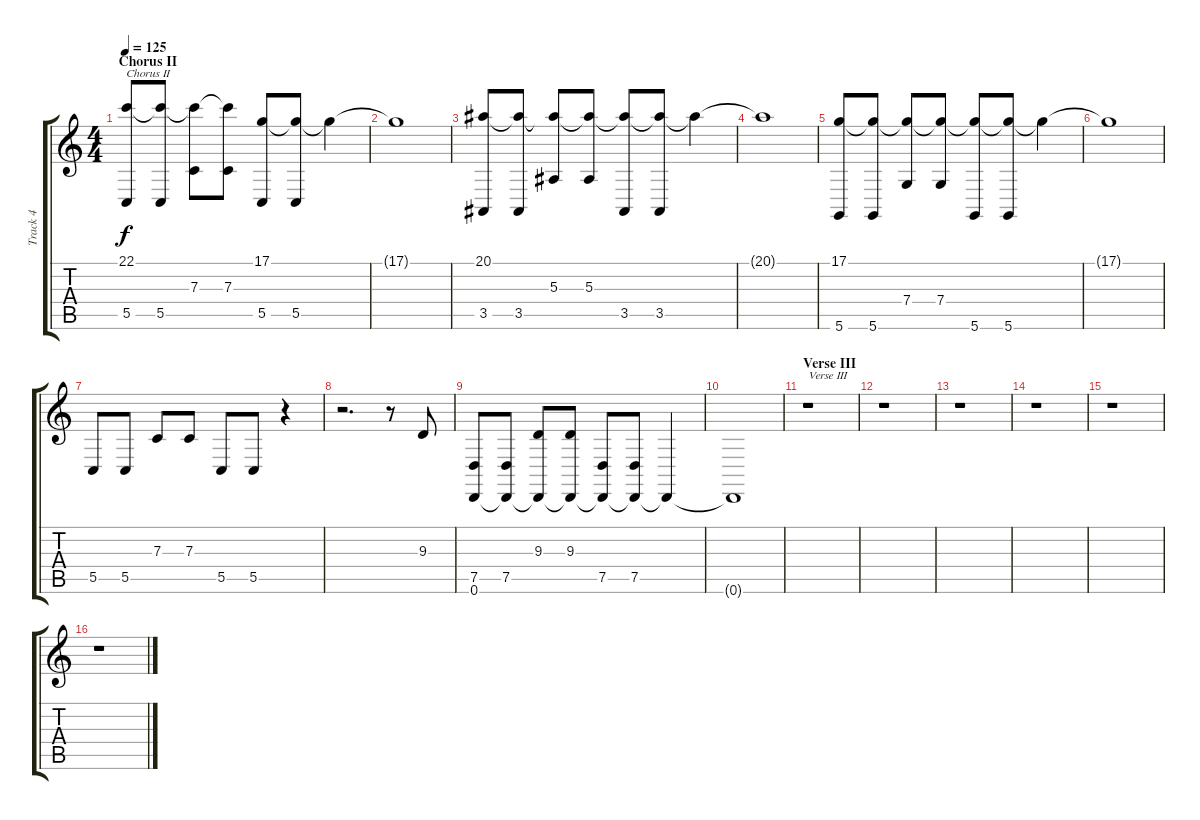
\track ("Track 4" "Track 4") {instrument pad3polysynth}
\staff {score tabs}
\tuning (D4 A3 F3 C3 G2 D2) {hide}
\ts (4 4)
\section ("" "Chorus II")
\tempo 125
\clef g2
\ks c
(22.1 5.5).8{txt "Chorus II" dy f} (22.1{t} 5.5).8 (22.1{t} 7.3).8 (22.1{t} 7.3).8 (17.1 5.5).8 (17.1{t} 5.5).8 17.1{t}.4 |
17.1{t}.1 |
(20.1 3.5).8 (20.1{t} 3.5).8 (20.1{t} 5.3).8 (20.1{t} 5.3).8 (20.1{t} 3.5).8 (20.1{t} 3.5).8 20.1{t}.4 |
20.1{t}.1 |
(17.1 5.6).8 (17.1{t} 5.6).8 (17.1{t} 7.4).8 (17.1{t} 7.4).8 (17.1{t} 5.6).8 (17.1{t} 5.6).8 17.1{t}.4 |
17.1{t}.1 |
5.5.8 5.5.8 7.3.8 7.3.8 5.5.8 5.5.8 r.4 |
r.2{d} r.8 9.3.8 |
(7.5 0.6).8 (7.5 0.6{t}).8 (9.3 0.6{t}).8 (9.3 0.6{t}).8 (7.5 0.6{t}).8 (7.5 0.6{t}).8 0.6{t}.4 |
0.6{t}.1 |
\section ("" "Verse III")
r.1{txt "Verse III"} |
r.1 |
r.1 |
r.1 |
r.1 |
r.1
